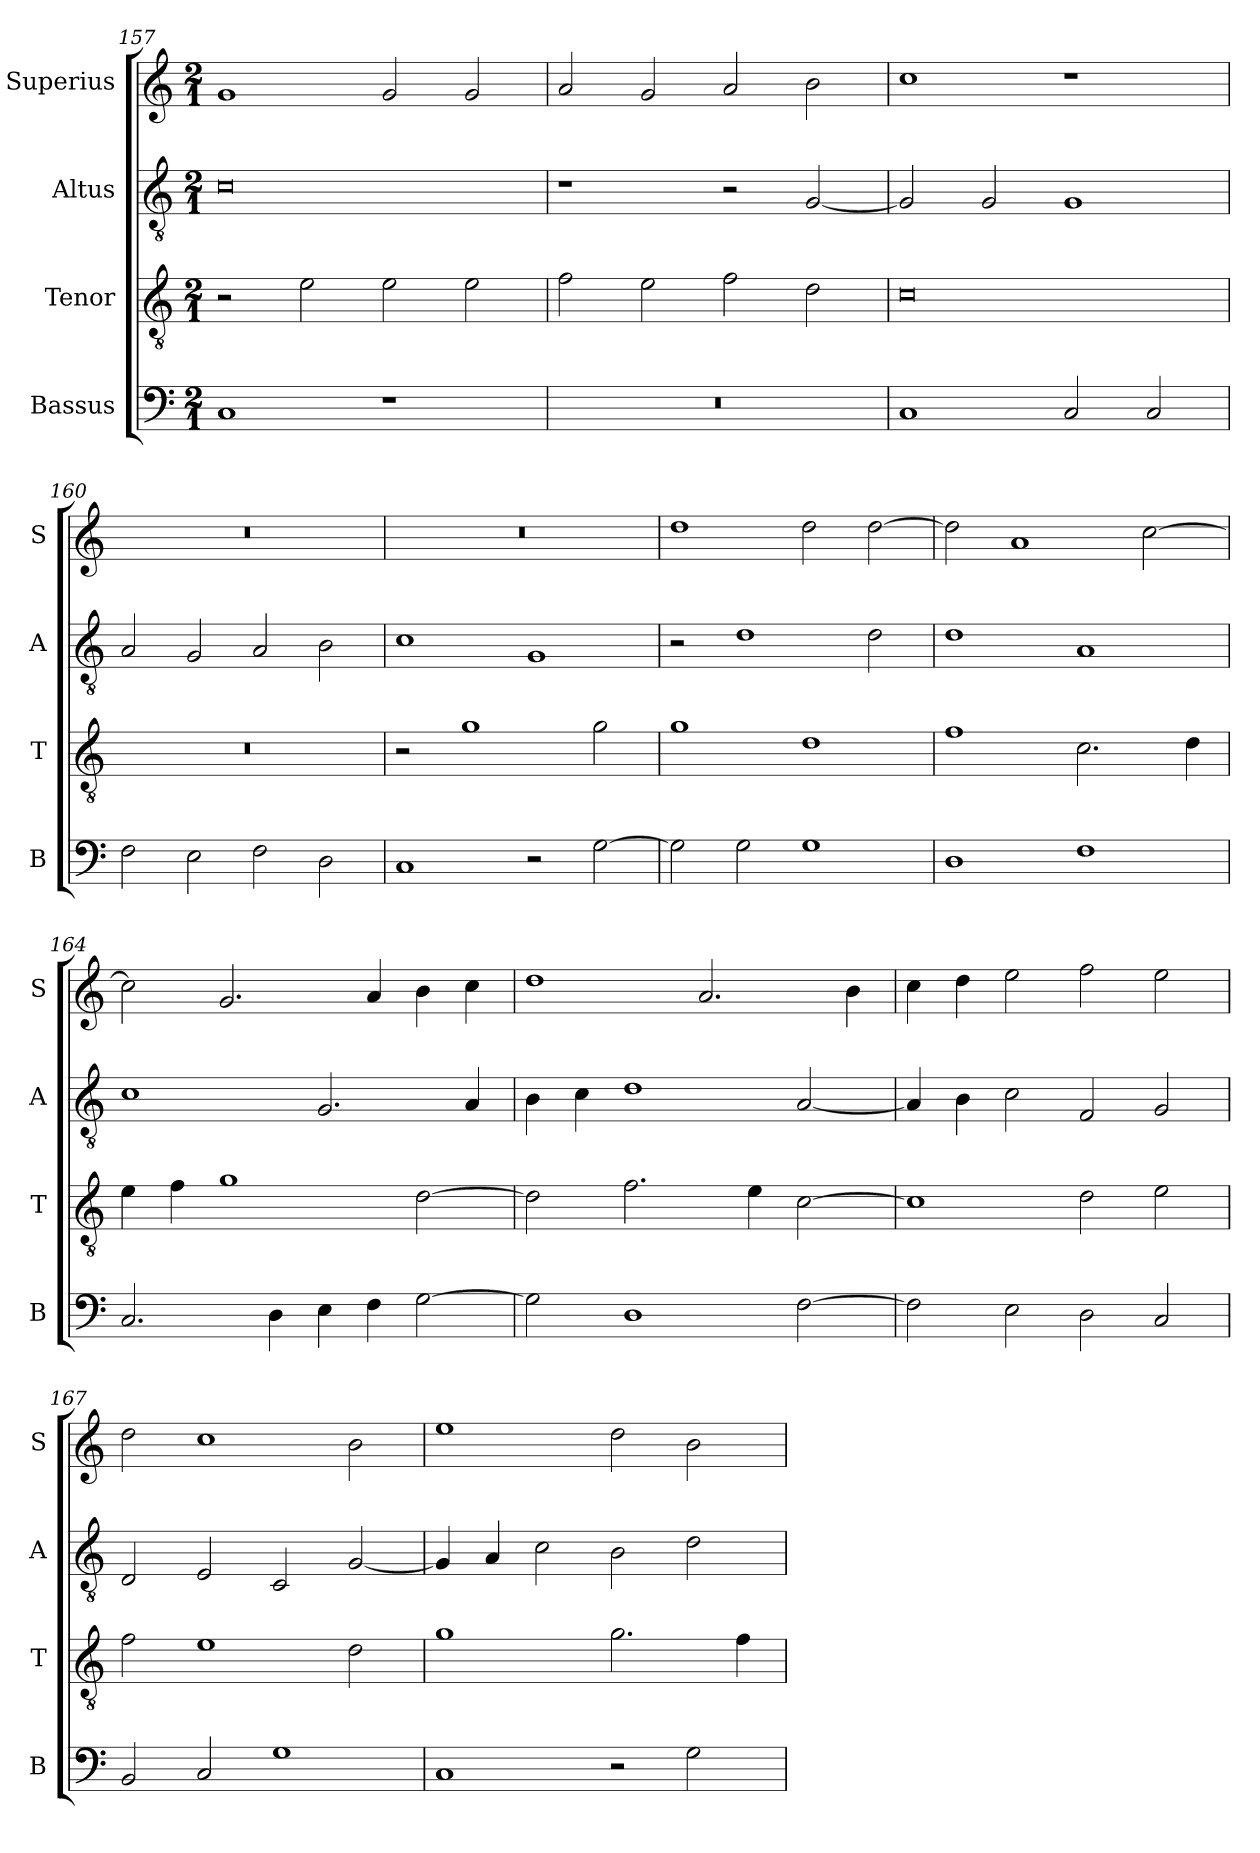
**kern	**kern	**kern	**kern
*part4	*part3	*part2	*part1
*staff4	*staff3	*staff2	*staff1
*I"Bassus	*I"Tenor	*I"Altus	*I"Superius
*I'B	*I'T	*I'A	*I'S
*clefF4	*clefGv2	*clefGv2	*clefG2
*k[]	*k[]	*k[]	*k[]
*M2/1	*M2/1	*M2/1	*M2/1
=157	=157	=157	=157
1C	2r	0c	1g
.	2e\	.	.
1r	2e\	.	2g/
.	2e\	.	2g/
=158	=158	=158	=158
0r	2f\	1r	2a/
.	2e\	.	2g/
.	2f\	2r	2a/
.	2d\	[2G/	2b\
=159	=159	=159	=159
1C	0c	2G/]	1cc
.	.	2G/	.
2C/	.	1G	1r
2C/	.	.	.
=160	=160	=160	=160
2F\	0r	2A/	0r
2E\	.	2G/	.
2F\	.	2A/	.
2D\	.	2B\	.
=161	=161	=161	=161
1C	2r	1c	0r
.	1g	.	.
2r	.	1G	.
[2G\	2g\	.	.
=162	=162	=162	=162
2G\]	1g	2r	1dd
2G\	.	1d	.
1G	1d	.	2dd\
.	.	2d\	[2dd\
=163	=163	=163	=163
1D	1f	1d	2dd\]
.	.	.	1a
1F	2.c\	1A	.
.	.	.	[2cc\
.	4d\	.	.
=164	=164	=164	=164
2.C/	4e\	1c	2cc\]
.	4f\	.	.
.	1g	.	2.g/
4D\	.	.	.
4E\	.	2.G/	.
4F\	.	.	4a/
[2G\	[2d\	.	4b\
.	.	4A/	4cc\
=165	=165	=165	=165
2G\]	2d\]	4B\	1dd
.	.	4c\	.
1D	2.f\	1d	.
.	.	.	2.a/
.	4e\	.	.
[2F\	[2c\	[2A/	.
.	.	.	4b\
=166	=166	=166	=166
2F\]	1c]	4A/]	4cc\
.	.	4B\	4dd\
2E\	.	2c\	2ee\
2D\	2d\	2F/	2ff\
2C/	2e\	2G/	2ee\
=167	=167	=167	=167
2BB/	2f\	2D/	2dd\
2C/	1e	2E/	1cc
1G	.	2C/	.
.	2d\	[2G/	2b\
=168	=168	=168	=168
1C	1g	4G/]	1ee
.	.	4A/	.
.	.	2c\	.
2r	2.g\	2B\	2dd\
2G\	.	2d\	2b\
.	4f\	.	.
=	=	=	=
*-	*-	*-	*-
